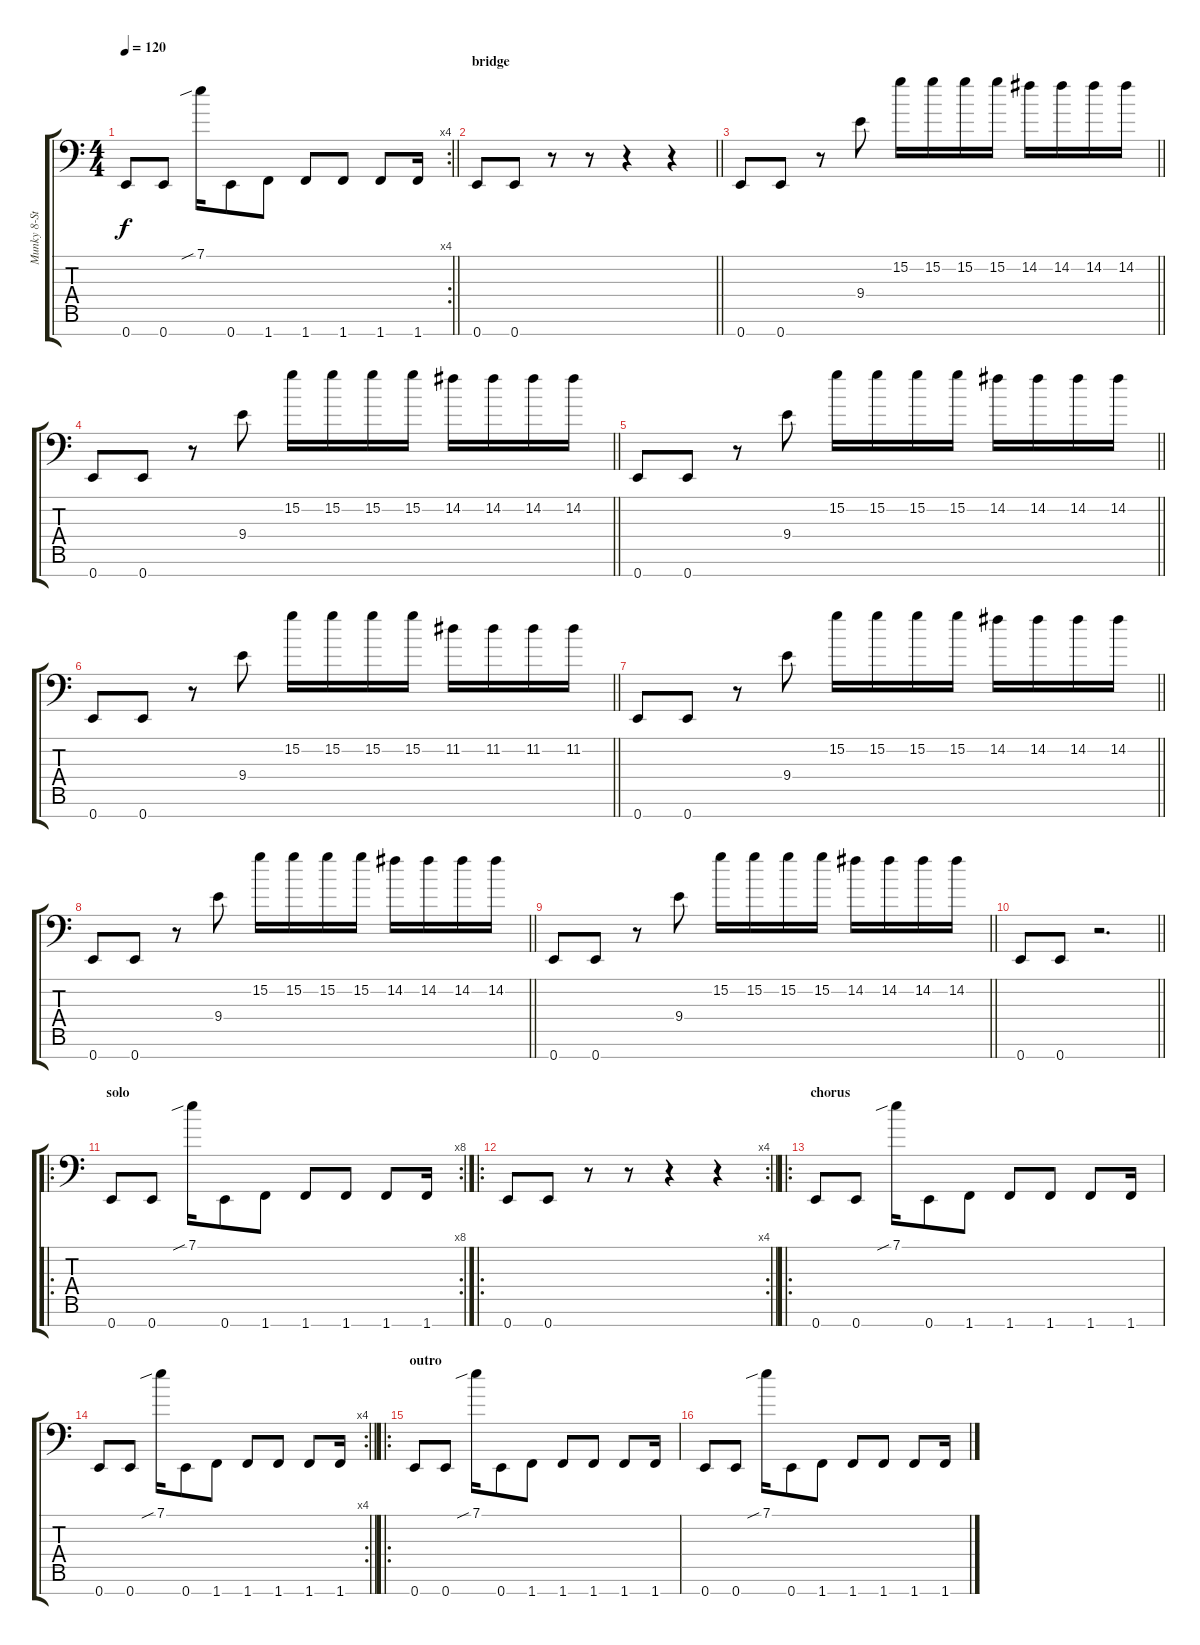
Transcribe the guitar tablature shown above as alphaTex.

\track ("Munky 8-String" "Munky 8-St") {instrument distortionguitar}
\staff {score tabs}
\tuning (A3 E3 C3 G2 D2 A1 E1) {hide}
\rc 4
\ts (4 4)
\tempo 120
\clef f4
\barLineRight lightlight
\ks c
0.7.8{dy f} 0.7.8 7.1{sib}.16{instrument distortionguitar} 0.7.8{instrument distortionguitar} 1.7.8 1.7.8 1.7.8 1.7.8 1.7.16 |
\section ("" "bridge")
\barLineRight lightlight
0.7.8 0.7.8 r.8 r.8 r.4 r.4 |
\barLineRight lightlight
0.7.8 0.7.8 r.8 9.4.8 15.2.16 15.2.16 15.2.16 15.2.16 14.2.16 14.2.16 14.2.16 14.2.16 |
\barLineRight lightlight
0.7.8 0.7.8 r.8 9.4.8 15.2.16 15.2.16 15.2.16 15.2.16 14.2.16 14.2.16 14.2.16 14.2.16 |
\barLineRight lightlight
0.7.8 0.7.8 r.8 9.4.8 15.2.16 15.2.16 15.2.16 15.2.16 14.2.16 14.2.16 14.2.16 14.2.16 |
\barLineRight lightlight
0.7.8 0.7.8 r.8 9.4.8 15.2.16 15.2.16 15.2.16 15.2.16 11.2.16 11.2.16 11.2.16 11.2.16 |
\barLineRight lightlight
0.7.8 0.7.8 r.8 9.4.8 15.2.16 15.2.16 15.2.16 15.2.16 14.2.16 14.2.16 14.2.16 14.2.16 |
\barLineRight lightlight
0.7.8 0.7.8 r.8 9.4.8 15.2.16 15.2.16 15.2.16 15.2.16 14.2.16 14.2.16 14.2.16 14.2.16 |
\barLineRight lightlight
0.7.8 0.7.8 r.8 9.4.8 15.2.16 15.2.16 15.2.16 15.2.16 14.2.16 14.2.16 14.2.16 14.2.16 |
\barLineRight lightlight
0.7.8 0.7.8 r.2{d} |
\ro
\rc 8
\section ("" "solo")
0.7.8 0.7.8 7.1{sib}.16{instrument distortionguitar} 0.7.8{instrument distortionguitar} 1.7.8 1.7.8 1.7.8 1.7.8 1.7.16 |
\ro
\rc 4
\barLineRight lightlight
0.7.8 0.7.8 r.8 r.8 r.4 r.4 |
\ro
\section ("" "chorus")
0.7.8 0.7.8 7.1{sib}.16{instrument distortionguitar} 0.7.8{instrument distortionguitar} 1.7.8 1.7.8 1.7.8 1.7.8 1.7.16 |
\rc 4
\barLineRight lightlight
0.7.8 0.7.8 7.1{sib}.16{instrument distortionguitar} 0.7.8{instrument distortionguitar} 1.7.8 1.7.8 1.7.8 1.7.8 1.7.16 |
\ro
\section ("" "outro")
0.7.8 0.7.8 7.1{sib}.16{instrument distortionguitar} 0.7.8{instrument distortionguitar} 1.7.8 1.7.8 1.7.8 1.7.8 1.7.16 |
0.7.8 0.7.8 7.1{sib}.16{instrument distortionguitar} 0.7.8{instrument distortionguitar} 1.7.8 1.7.8 1.7.8 1.7.8 1.7.16
